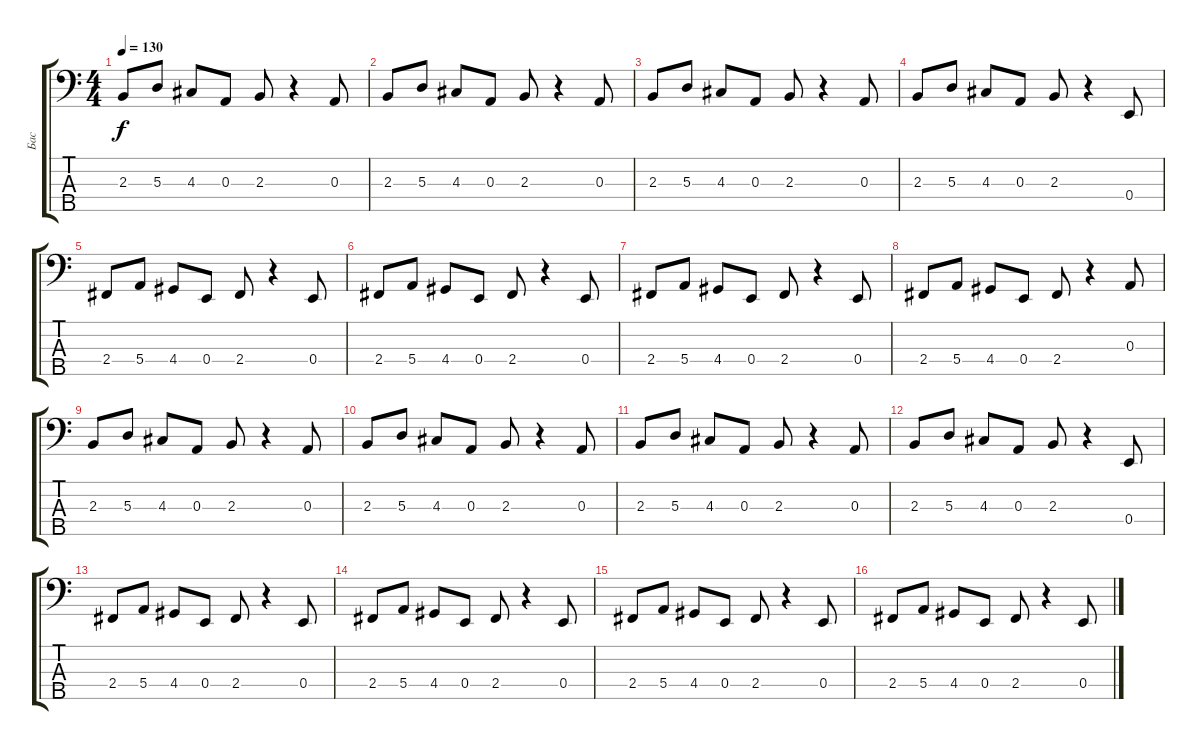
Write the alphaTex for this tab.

\track ("Бас" "Бас") {instrument electricbassfinger}
\staff {score tabs}
\tuning (G2 D2 A1 E1 B0) {hide}
\ts (4 4)
\tempo 130
\clef f4
\ks c
2.3.8{dy f} 5.3.8 4.3.8 0.3.8 2.3.8 r.4 0.3.8 |
2.3.8 5.3.8 4.3.8 0.3.8 2.3.8 r.4 0.3.8 |
2.3.8 5.3.8 4.3.8 0.3.8 2.3.8 r.4 0.3.8 |
2.3.8 5.3.8 4.3.8 0.3.8 2.3.8 r.4 0.4.8 |
2.4.8 5.4.8 4.4.8 0.4.8 2.4.8 r.4 0.4.8 |
2.4.8 5.4.8 4.4.8 0.4.8 2.4.8 r.4 0.4.8 |
2.4.8 5.4.8 4.4.8 0.4.8 2.4.8 r.4 0.4.8 |
2.4.8 5.4.8 4.4.8 0.4.8 2.4.8 r.4 0.3.8 |
2.3.8 5.3.8 4.3.8 0.3.8 2.3.8 r.4 0.3.8 |
2.3.8 5.3.8 4.3.8 0.3.8 2.3.8 r.4 0.3.8 |
2.3.8 5.3.8 4.3.8 0.3.8 2.3.8 r.4 0.3.8 |
2.3.8 5.3.8 4.3.8 0.3.8 2.3.8 r.4 0.4.8 |
2.4.8 5.4.8 4.4.8 0.4.8 2.4.8 r.4 0.4.8 |
2.4.8 5.4.8 4.4.8 0.4.8 2.4.8 r.4 0.4.8 |
2.4.8 5.4.8 4.4.8 0.4.8 2.4.8 r.4 0.4.8 |
2.4.8 5.4.8 4.4.8 0.4.8 2.4.8 r.4 0.4.8
